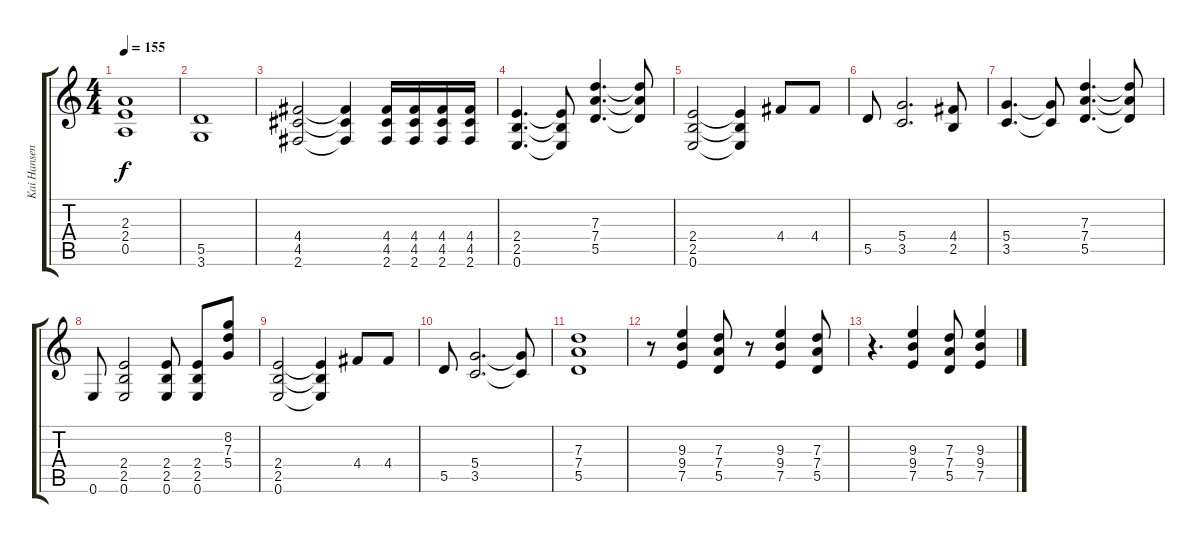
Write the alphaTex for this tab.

\track ("Kai Hansen" "Kai Hansen") {instrument distortionguitar}
\staff {score tabs}
\tuning (E4 B3 G3 D3 A2 E2) {hide}
\ts (4 4)
\tempo 155
\clef g2
\ks c
(2.3{t} 2.4{t} 0.5{t}).1{dy f} |
(5.5 3.6).1 |
(4.4 4.5 2.6).2 (4.4{t} 4.5{t} 2.6{t}).4 (4.4 4.5 2.6).16 (4.4 4.5 2.6).16 (4.4 4.5 2.6).16 (4.4 4.5 2.6).16 |
(2.4 2.5 0.6).4{d} (2.4{t} 2.5{t} 0.6{t}).8 (7.3 7.4 5.5).4{d} (7.3{t} 7.4{t} 5.5{t}).8 |
(2.4 2.5 0.6).2 (2.4{t} 2.5{t} 0.6{t}).4 4.4.8 4.4.8 |
5.5.8 (5.4 3.5).2{d} (4.4 2.5).8 |
(5.4 3.5).4{d} (5.4{t} 3.5{t}).8 (7.3 7.4 5.5).4{d} (7.3{t} 7.4{t} 5.5{t}).8 |
0.6.8 (2.4 2.5 0.6).2 (2.4 2.5 0.6).8 (2.4 2.5 0.6).8 (8.2 7.3 5.4).8 |
(2.4 2.5 0.6).2 (2.4{t} 2.5{t} 0.6{t}).4 4.4.8 4.4.8 |
5.5.8 (5.4 3.5).2{d} (5.4{t} 3.5{t}).8 |
(7.3 7.4 5.5).1 |
r.8 (9.3 9.4 7.5).4 (7.3 7.4 5.5).8 r.8 (9.3 9.4 7.5).4 (7.3 7.4 5.5).8 |
r.4{d} (9.3 9.4 7.5).4 (7.3 7.4 5.5).8 (9.3 9.4 7.5).4
